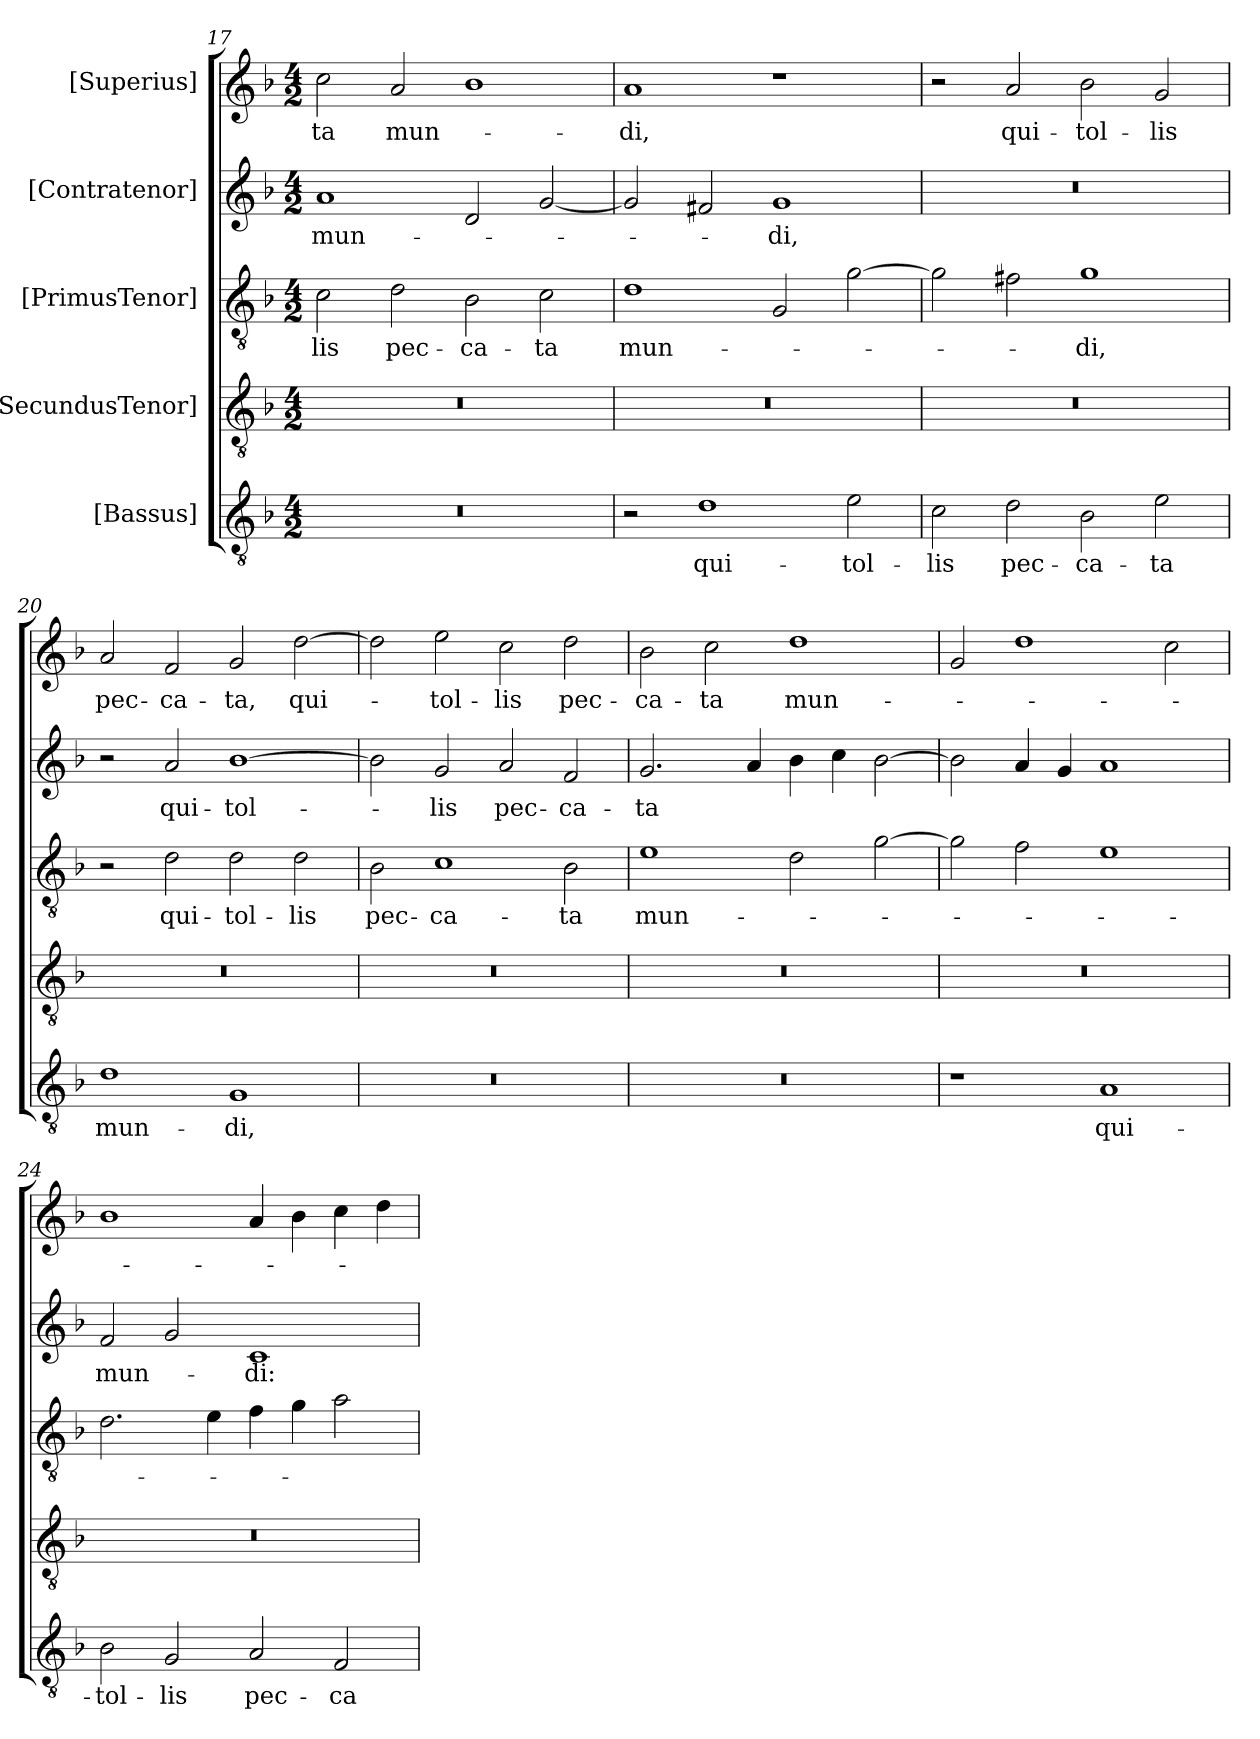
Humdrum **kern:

**kern	**text	**kern	**kern	**text	**kern	**text	**kern	**text
*part5	*part5	*part4	*part3	*part3	*part2	*part2	*part1	*part1
*staff5	*staff5	*staff4	*staff3	*staff3	*staff2	*staff2	*staff1	*staff1
*I"[Bassus]	*	*I"[SecundusTenor]	*I"[PrimusTenor]	*	*I"[Contratenor]	*	*I"[Superius]	*
*clefGv2	*	*clefGv2	*clefGv2	*	*clefG2	*	*clefG2	*
*k[b-]	*	*k[b-]	*k[b-]	*	*k[b-]	*	*k[b-]	*
*M4/2	*	*M4/2	*M4/2	*	*M4/2	*	*M4/2	*
=17	=17	=17	=17	=17	=17	=17	=17	=17
0r	.	0r	2c\	-lis	1a/	mun-	2cc\	-ta
.	.	.	2d\	pec-	.	.	2a/	mun-
.	.	.	2B-\	-ca-	2d/	.	1b-\	.
.	.	.	2c\	-ta	[2g/	.	.	.
=18	=18	=18	=18	=18	=18	=18	=18	=18
2r	.	0r	1d\	mun-	2g/]	.	1a/	-di,
1d\	qui-	.	.	.	2f#X/	.	.	.
.	.	.	2G/	.	1g/	-di,	1r	.
2e\	tol-	.	[2g\	.	.	.	.	.
=19	=19	=19	=19	=19	=19	=19	=19	=19
2c\	-lis	0r	2g\]	.	0r	.	2r	.
2d\	pec-	.	2f#X\	.	.	.	2a/	qui-
2B-\	-ca-	.	1g\	-di,	.	.	2b-\	tol-
2e\	-ta	.	.	.	.	.	2g/	-lis
=20	=20	=20	=20	=20	=20	=20	=20	=20
1d\	mun-	0r	2r	.	2r	.	2a/	pec-
.	.	.	2d\	qui-	2a/	qui-	2f/	-ca-
1G/	-di,	.	2d\	tol-	[1b-\	tol-	2g/	-ta,
.	.	.	2d\	-lis	.	.	[2dd\	qui-
=21	=21	=21	=21	=21	=21	=21	=21	=21
0r	.	0r	2B-\	pec-	2b-\]	.	2dd\]	.
.	.	.	1c\	-ca-	2g/	-lis	2ee\	tol-
.	.	.	.	.	2a/	pec-	2cc\	-lis
.	.	.	2B-\	-ta	2f/	-ca-	2dd\	pec-
=22	=22	=22	=22	=22	=22	=22	=22	=22
0r	.	0r	1e\	mun-	2.g/	-ta	2b-\	-ca-
.	.	.	.	.	.	.	2cc\	-ta
.	.	.	.	.	4a/	.	.	.
.	.	.	2d\	.	4b-\	.	1dd\	mun-
.	.	.	.	.	4cc\	.	.	.
.	.	.	[2g\	.	[2b-\	.	.	.
=23	=23	=23	=23	=23	=23	=23	=23	=23
1r	.	0r	2g\]	.	2b-\]	.	2g/	.
.	.	.	2f\	.	4a/	.	1dd\	.
.	.	.	.	.	4g/	.	.	.
1A/	qui-	.	1e\	.	1a/	.	.	.
.	.	.	.	.	.	.	2cc\	.
=24	=24	=24	=24	=24	=24	=24	=24	=24
2B-\	tol-	0r	2.d\	.	2f/	mun-	1b-\	.
2G/	-lis	.	.	.	2g/	.	.	.
.	.	.	4e\	.	.	.	.	.
2A/	pec-	.	4f\	.	1c/	-di:	4a/	.
.	.	.	4g\	.	.	.	4b-\	.
2F/	-ca-	.	2a\	.	.	.	4cc\	.
.	.	.	.	.	.	.	4dd\	.
=	=	=	=	=	=	=	=	=
*-	*-	*-	*-	*-	*-	*-	*-	*-
